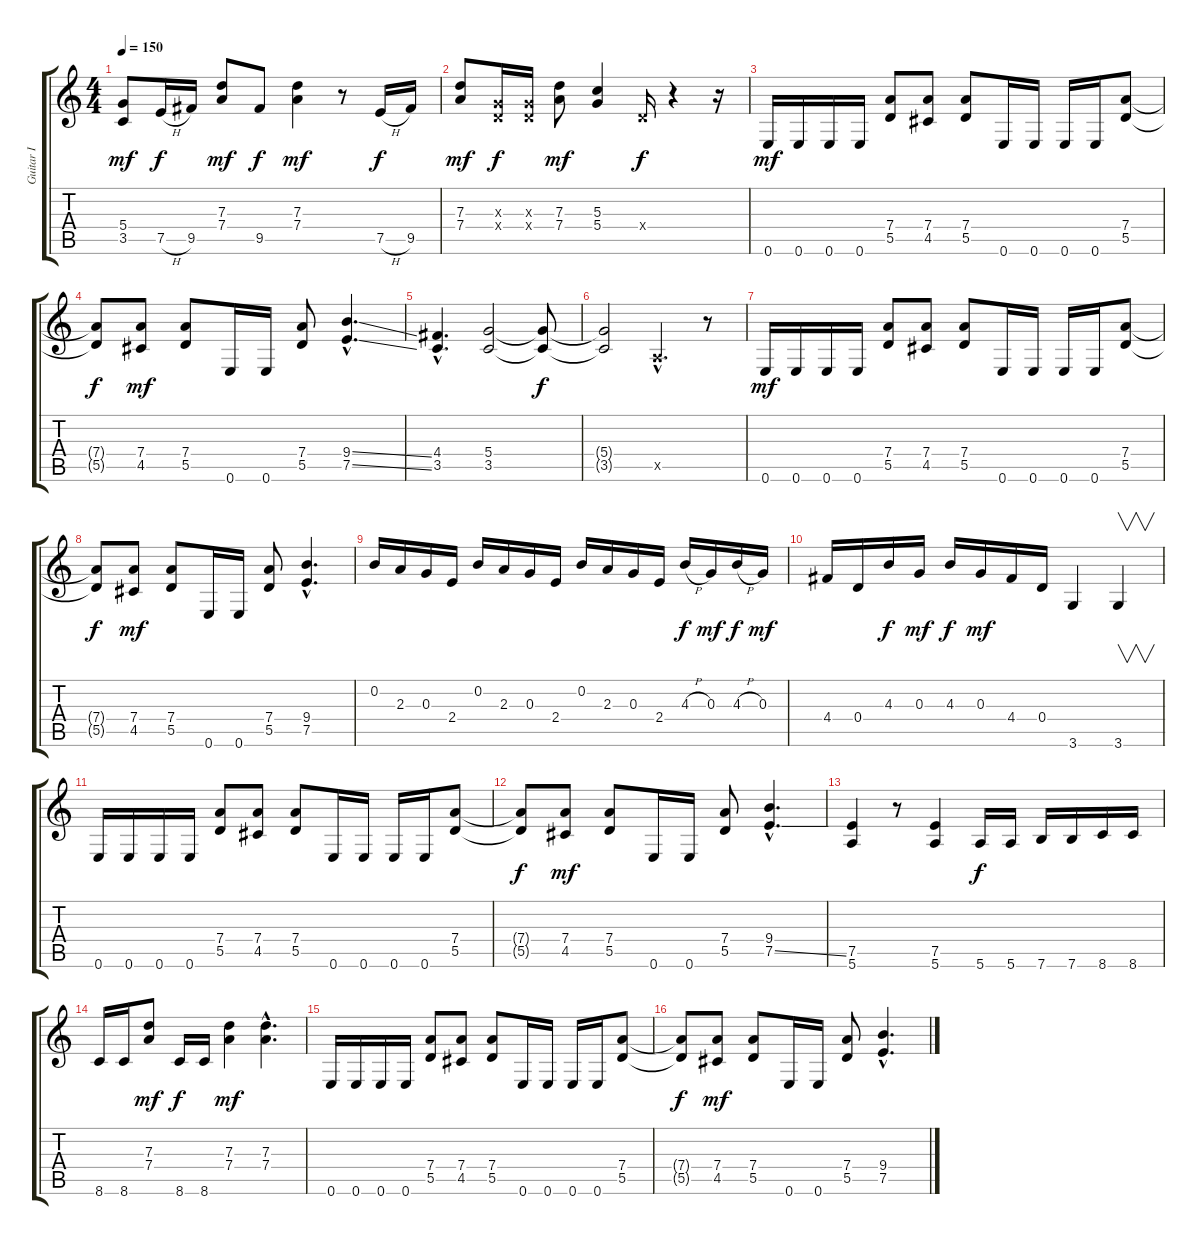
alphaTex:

\track ("Guitar I" "Guitar I") {instrument distortionguitar}
\staff {score tabs}
\tuning (E4 B3 G3 D3 A2 E2) {hide}
\ts (4 4)
\tempo 150
\clef g2
\ks c
(5.4 3.5).8{dy mf} 7.5{h}.16{dy f} 9.5.16 (7.3 7.4).8{dy mf} 9.5.8{dy f} (7.3 7.4).4{dy mf} r.8 7.5{h}.16{dy f} 9.5.16 |
(7.3 7.4).8{dy mf} (0.3{x} 0.4{x}).16{dy f} (0.3{x} 0.4{x}).16 (7.3 7.4).8{dy mf} (5.3 5.4).4 0.4{x}.16{dy f} r.4 r.16 |
0.6.16{dy mf} 0.6.16 0.6.16 0.6.16 (7.4 5.5).8 (7.4 4.5).8 (7.4 5.5).8 0.6.16 0.6.16 0.6.16 0.6.16 (7.4 5.5).8 |
(7.4{t} 5.5{t}).8{dy f} (7.4 4.5).8{dy mf} (7.4 5.5).8 0.6.16 0.6.16 (7.4 5.5).8 (9.4{ss hac} 7.5{ss hac}).4{d} |
(4.4{hac} 3.5{hac}).4{d} (5.4 3.5).2 (5.4{t} 3.5{t}).8{dy f} |
(5.4{t} 3.5{t}).2 0.5{hac x}.4{d} r.8 |
0.6.16{dy mf} 0.6.16 0.6.16 0.6.16 (7.4 5.5).8 (7.4 4.5).8 (7.4 5.5).8 0.6.16 0.6.16 0.6.16 0.6.16 (7.4 5.5).8 |
(7.4{t} 5.5{t}).8{dy f} (7.4 4.5).8{dy mf} (7.4 5.5).8 0.6.16 0.6.16 (7.4 5.5).8 (9.4{hac} 7.5{hac}).4{d} |
0.2.16 2.3.16 0.3.16 2.4.16 0.2.16 2.3.16 0.3.16 2.4.16 0.2.16 2.3.16 0.3.16 2.4.16 4.3{h}.16{dy f} 0.3.16{dy mf} 4.3{h}.16{dy f} 0.3.16{dy mf} |
4.4.16 0.4.16 4.3.16{dy f} 0.3.16{dy mf} 4.3.16{dy f} 0.3.16{dy mf} 4.4.16 0.4.16 3.6.4 3.6.4{v} |
0.6.16 0.6.16 0.6.16 0.6.16 (7.4 5.5).8 (7.4 4.5).8 (7.4 5.5).8 0.6.16 0.6.16 0.6.16 0.6.16 (7.4 5.5).8 |
(7.4{t} 5.5{t}).8{dy f} (7.4 4.5).8{dy mf} (7.4 5.5).8 0.6.16 0.6.16 (7.4 5.5).8 (9.4{hac} 7.5{ss hac}).4{d} |
(7.5 5.6).4 r.8 (7.5 5.6).4 5.6.16{dy f} 5.6.16 7.6.16 7.6.16 8.6.16 8.6.16 |
8.6.16 8.6.16 (7.3 7.4).8{dy mf} 8.6.16{dy f} 8.6.16 (7.3 7.4).4{dy mf} (7.3{hac} 7.4{hac}).4{d} |
0.6.16 0.6.16 0.6.16 0.6.16 (7.4 5.5).8 (7.4 4.5).8 (7.4 5.5).8 0.6.16 0.6.16 0.6.16 0.6.16 (7.4 5.5).8 |
(7.4{t} 5.5{t}).8{dy f} (7.4 4.5).8{dy mf} (7.4 5.5).8 0.6.16 0.6.16 (7.4 5.5).8 (9.4{hac} 7.5{ss hac}).4{d}
